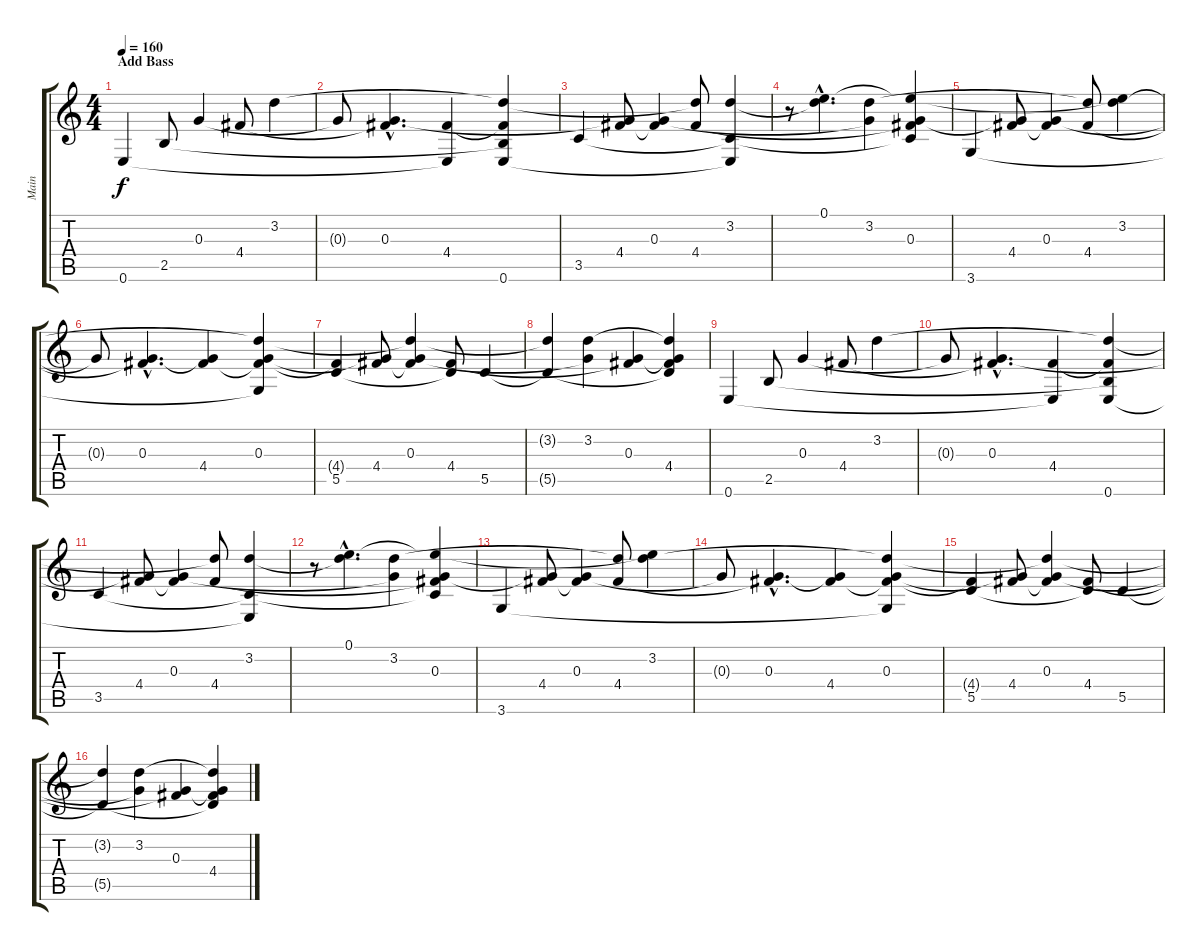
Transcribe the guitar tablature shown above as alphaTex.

\track ("Main" "Main") {instrument acousticguitarsteel}
\staff {score tabs}
\tuning (E4 B3 G3 D3 A2 E2) {hide}
\ts (4 4)
\section ("" "Add Bass")
\tempo 160
\clef g2
\ks c
0.6.4{dy f volume 15} 2.5.8 0.3.4 4.4.8 3.2.4 |
0.3{t}.8 (0.3{hac} 4.4{hac t}).4{d} (4.4 0.6{t}).4 (3.2{t} 4.4{t} 2.5{t} 0.6).4 |
3.5.4 (0.3{t} 4.4).8 (0.3 4.4{t}).4 (3.2{t} 4.4).8 (3.2 3.5{t} 0.6{t}).4 |
r.8 (0.1{hac} 3.2{hac t}).4{d} (3.2 0.3{t}).4 (0.1{t} 0.3 4.4{t} 3.5{t}).4 |
3.6.4 (0.3{t} 4.4).8 (0.3 4.4{t}).4 (3.2{t} 4.4).8 (0.1{t} 3.2).4 |
0.3{t}.8 (0.3{hac} 4.4{hac t}).4{d} (0.3{t} 4.4).4 (3.2{t} 0.3 4.4{t} 3.6{t}).4 |
(4.4{t} 5.5).4 (0.3{t} 4.4).8 (3.2{t} 0.3 4.4{t}).4 (4.4 5.5{t}).8 5.5.4 |
(3.2{t} 5.5{t}).4 (3.2 0.3{t}).4 (0.3 4.4{t}).4 (3.2{t} 0.3{t} 4.4 5.5{t}).4 |
0.6.4 2.5.8 0.3.4 4.4.8 3.2.4 |
0.3{t}.8 (0.3{hac} 4.4{hac t}).4{d} (4.4 0.6{t}).4 (3.2{t} 4.4{t} 2.5{t} 0.6).4 |
3.5.4 (0.3{t} 4.4).8 (0.3 4.4{t}).4 (3.2{t} 4.4).8 (3.2 3.5{t} 0.6{t}).4 |
r.8 (0.1{hac} 3.2{hac t}).4{d} (3.2 0.3{t}).4 (0.1{t} 0.3 4.4{t} 3.5{t}).4 |
3.6.4 (0.3{t} 4.4).8 (0.3 4.4{t}).4 (3.2{t} 4.4).8 (0.1{t} 3.2).4 |
0.3{t}.8 (0.3{hac} 4.4{hac t}).4{d} (0.3{t} 4.4).4 (3.2{t} 0.3 4.4{t} 3.6{t}).4 |
(4.4{t} 5.5).4 (0.3{t} 4.4).8 (3.2{t} 0.3 4.4{t}).4 (4.4 5.5{t}).8 5.5.4 |
(3.2{t} 5.5{t}).4 (3.2 0.3{t}).4 (0.3 4.4{t}).4 (3.2{t} 0.3{t} 4.4 5.5{t}).4
